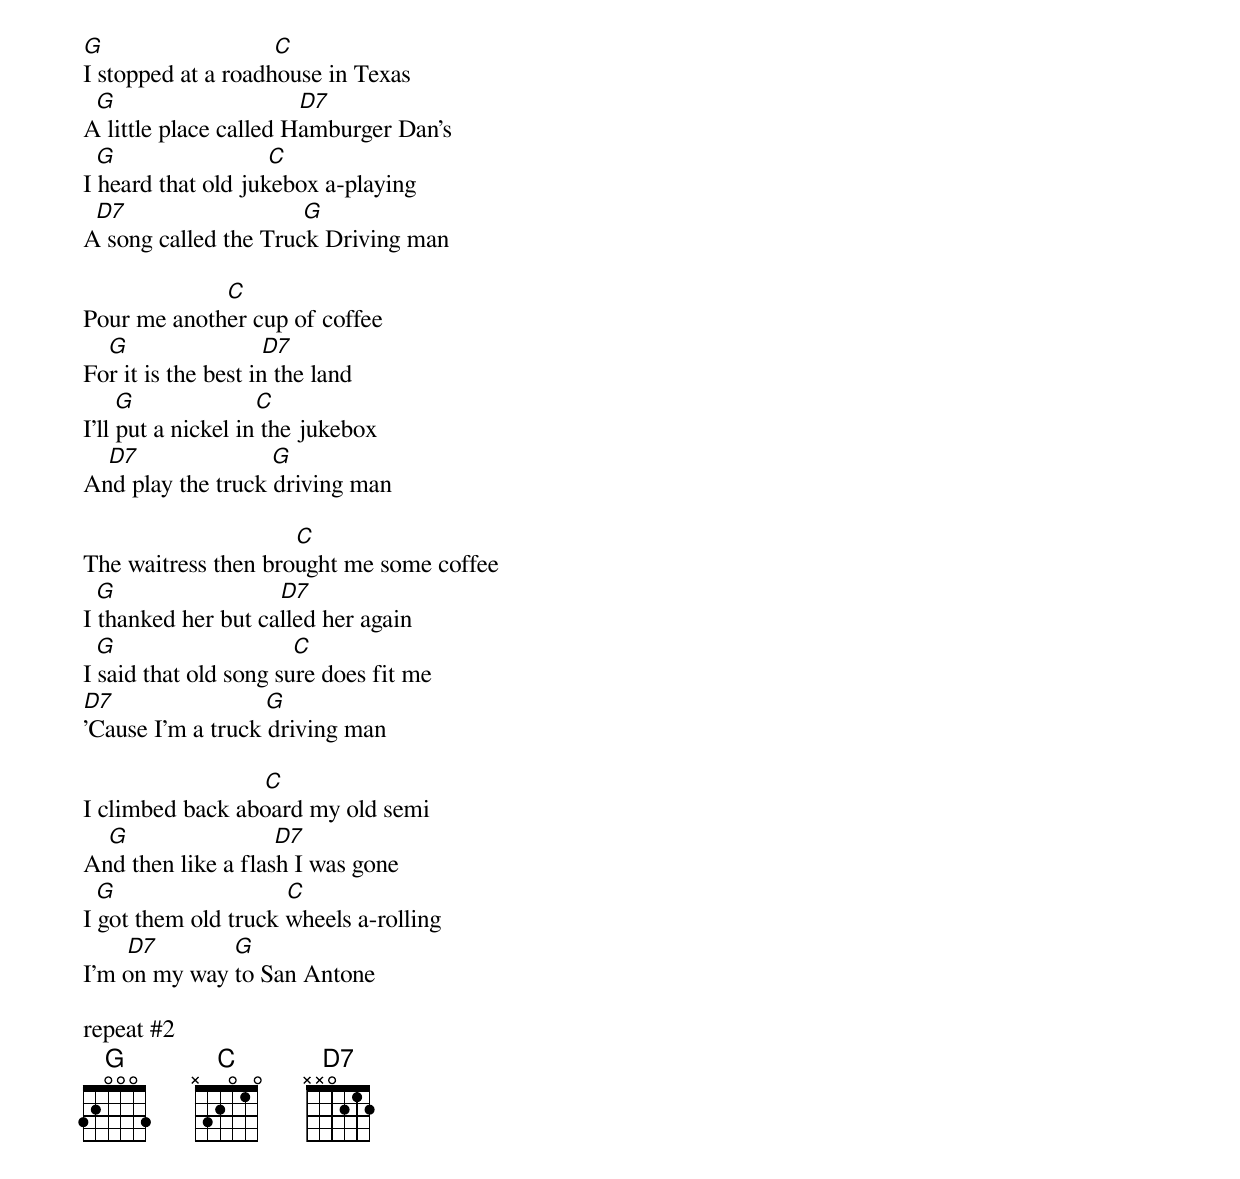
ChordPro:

[G]                           [C]
I stopped at a roadhouse in Texas
  [G]                             [D7]
A little place called Hamburger Dan's
  [G]                        [C]
I heard that old jukebox a-playing
  [D7]                            [G]
A song called the Truck Driving man

                       [C]
Pour me another cup of coffee
    [G]                     [D7]
For it is the best in the land
     [G]                   [C]
I'll put a nickel in the jukebox
    [D7]                     [G]
And play the truck driving man

                                  [C]
The waitress then brought me some coffee
  [G]                          [D7]
I thanked her but called her again
  [G]                            [C]
I said that old song sure does fit me
[D7]                        [G]
'Cause I'm a truck driving man

                             [C]
I climbed back aboard my old semi
    [G]                       [D7]
And then like a flash I was gone
  [G]                           [C]
I got them old truck wheels a-rolling
       [D7]            [G]
I'm on my way to San Antone

repeat #2
